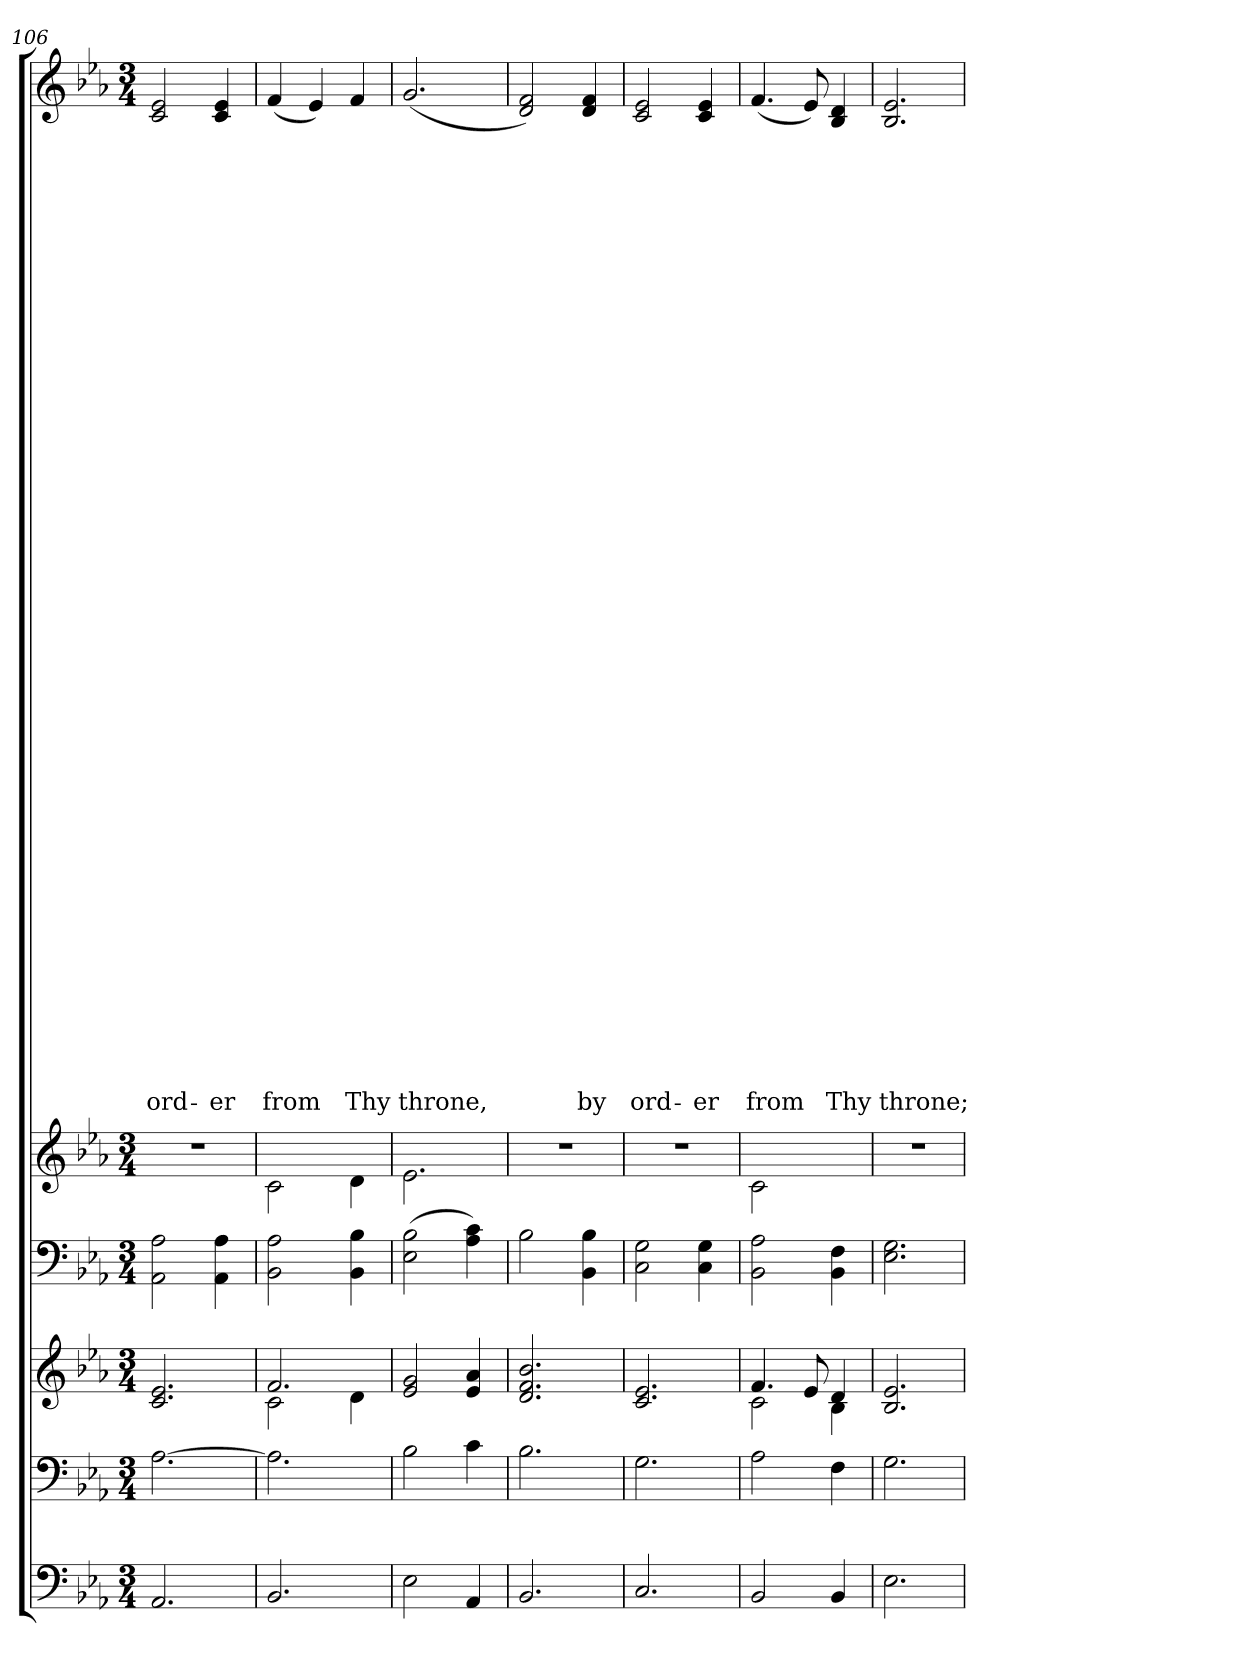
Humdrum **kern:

**kern	**kern	**kern	**kern	**kern	**kern	**text	**text	**text	**text	**text	**text	**text	**text	**text	**text	**text	**text	**text	**text	**text	**text	**text	**text	**text	**text	**text	**text	**text	**text	**text	**text	**text	**text	**text	**text	**text	**text	**text	**text	**text	**text	**text	**text	**text	**text	**text
*part6	*part5	*part4	*part3	*part2	*part1	*part1	*part1	*part1	*part1	*part1	*part1	*part1	*part1	*part1	*part1	*part1	*part1	*part1	*part1	*part1	*part1	*part1	*part1	*part1	*part1	*part1	*part1	*part1	*part1	*part1	*part1	*part1	*part1	*part1	*part1	*part1	*part1	*part1	*part1	*part1	*part1	*part1	*part1	*part1	*part1	*part1
*staff6	*staff5	*staff4	*staff3	*staff2	*staff1	*staff1	*staff1	*staff1	*staff1	*staff1	*staff1	*staff1	*staff1	*staff1	*staff1	*staff1	*staff1	*staff1	*staff1	*staff1	*staff1	*staff1	*staff1	*staff1	*staff1	*staff1	*staff1	*staff1	*staff1	*staff1	*staff1	*staff1	*staff1	*staff1	*staff1	*staff1	*staff1	*staff1	*staff1	*staff1	*staff1	*staff1	*staff1	*staff1	*staff1	*staff1
*clefF4	*clefF4	*clefG2	*clefF4	*clefG2	*clefG2	*	*	*	*	*	*	*	*	*	*	*	*	*	*	*	*	*	*	*	*	*	*	*	*	*	*	*	*	*	*	*	*	*	*	*	*	*	*	*	*	*
*k[b-e-a-]	*k[b-e-a-]	*k[b-e-a-]	*k[b-e-a-]	*k[b-e-a-]	*k[b-e-a-]	*	*	*	*	*	*	*	*	*	*	*	*	*	*	*	*	*	*	*	*	*	*	*	*	*	*	*	*	*	*	*	*	*	*	*	*	*	*	*	*	*
*E-:	*E-:	*E-:	*E-:	*E-:	*E-:	*	*	*	*	*	*	*	*	*	*	*	*	*	*	*	*	*	*	*	*	*	*	*	*	*	*	*	*	*	*	*	*	*	*	*	*	*	*	*	*	*
*M3/4	*M3/4	*M3/4	*M3/4	*M3/4	*M3/4	*	*	*	*	*	*	*	*	*	*	*	*	*	*	*	*	*	*	*	*	*	*	*	*	*	*	*	*	*	*	*	*	*	*	*	*	*	*	*	*	*
=106	=106	=106	=106	=106	=106	=106	=106	=106	=106	=106	=106	=106	=106	=106	=106	=106	=106	=106	=106	=106	=106	=106	=106	=106	=106	=106	=106	=106	=106	=106	=106	=106	=106	=106	=106	=106	=106	=106	=106	=106	=106	=106	=106	=106	=106	=106
*	*^	*^	*^	*	*	*	*	*	*	*	*	*	*	*	*	*	*	*	*	*	*	*	*	*	*	*	*	*	*	*	*	*	*	*	*	*	*	*	*	*	*	*	*	*	*	*
!	!	!	!	!	!	!	!	!	!	!	!	!	!	!	!	!	!	!	!	!	!	!	!	!	!	!	!	!	!	!	!	!	!	!	!	!	!	!	!	!	!	!	!	!	!	!	!	!	!LO:LY:b
2.AA-/	[>2.A-\	2.ryy	2.c/ 2.e-/	2.ryy	2AA-\ 2A-\	2.ryy	2.r	2c/ 2e-/	.	.	.	.	.	.	.	.	.	.	.	.	.	.	.	.	.	.	.	.	.	.	.	.	.	.	.	.	.	.	.	.	.	.	.	.	.	.	.	.	ord-
!	!	!	!	!	!	!	!	!	!	!	!	!	!	!	!	!	!	!	!	!	!	!	!	!	!	!	!	!	!	!	!	!	!	!	!	!	!	!	!	!	!	!	!	!	!	!	!	!	!LO:LY:b
.	.	.	.	.	4AA-\ 4A-\	.	.	4c/ 4e-/	.	.	.	.	.	.	.	.	.	.	.	.	.	.	.	.	.	.	.	.	.	.	.	.	.	.	.	.	.	.	.	.	.	.	.	.	.	.	.	.	-er
=107	=107	=107	=107	=107	=107	=107	=107	=107	=107	=107	=107	=107	=107	=107	=107	=107	=107	=107	=107	=107	=107	=107	=107	=107	=107	=107	=107	=107	=107	=107	=107	=107	=107	=107	=107	=107	=107	=107	=107	=107	=107	=107	=107	=107	=107	=107	=107	=107	=107
!	!	!	!	!	!	!	!	!	!	!	!	!	!	!	!	!	!	!	!	!	!	!	!	!	!	!	!	!	!	!	!	!	!	!	!	!	!	!	!	!	!	!	!	!	!	!	!	!	!LO:LY:b
2.BB-/	2.A-\]	2.ryy	2.f/	2c\	2BB-\ 2A-\	2.ryy	2c\	(4f/	.	.	.	.	.	.	.	.	.	.	.	.	.	.	.	.	.	.	.	.	.	.	.	.	.	.	.	.	.	.	.	.	.	.	.	.	.	.	.	.	from
.	.	.	.	.	.	.	.	4e-/)	.	.	.	.	.	.	.	.	.	.	.	.	.	.	.	.	.	.	.	.	.	.	.	.	.	.	.	.	.	.	.	.	.	.	.	.	.	.	.	.	.
!	!	!	!	!	!	!	!	!	!	!	!	!	!	!	!	!	!	!	!	!	!	!	!	!	!	!	!	!	!	!	!	!	!	!	!	!	!	!	!	!	!	!	!	!	!	!	!	!	!LO:LY:b
.	.	.	.	4d\	4BB-\ 4B-\	.	4d\	4f/	.	.	.	.	.	.	.	.	.	.	.	.	.	.	.	.	.	.	.	.	.	.	.	.	.	.	.	.	.	.	.	.	.	.	.	.	.	.	.	.	Thy
=108	=108	=108	=108	=108	=108	=108	=108	=108	=108	=108	=108	=108	=108	=108	=108	=108	=108	=108	=108	=108	=108	=108	=108	=108	=108	=108	=108	=108	=108	=108	=108	=108	=108	=108	=108	=108	=108	=108	=108	=108	=108	=108	=108	=108	=108	=108	=108	=108	=108
!	!	!	!	!	!	!	!	!	!	!	!	!	!	!	!	!	!	!	!	!	!	!	!	!	!	!	!	!	!	!	!	!	!	!	!	!	!	!	!	!	!	!	!	!	!	!	!	!	!LO:LY:b
2E-\	2B-\	2.ryy	2e-/ 2g/	2.ryy	(>2E-\ 2B-\	2.ryy	2.e-\	(2.g/	.	.	.	.	.	.	.	.	.	.	.	.	.	.	.	.	.	.	.	.	.	.	.	.	.	.	.	.	.	.	.	.	.	.	.	.	.	.	.	.	throne,
4AA-/	4c\	.	4e-/ 4a-/	.	4A-\ 4c\)	.	.	.	.	.	.	.	.	.	.	.	.	.	.	.	.	.	.	.	.	.	.	.	.	.	.	.	.	.	.	.	.	.	.	.	.	.	.	.	.	.	.	.	.
=109	=109	=109	=109	=109	=109	=109	=109	=109	=109	=109	=109	=109	=109	=109	=109	=109	=109	=109	=109	=109	=109	=109	=109	=109	=109	=109	=109	=109	=109	=109	=109	=109	=109	=109	=109	=109	=109	=109	=109	=109	=109	=109	=109	=109	=109	=109	=109	=109	=109
2.BB-/	2.B-\	2.ryy	2.d/ 2.f/ 2.b-/	2.ryy	2B-\	2.ryy	2.r	2d/ 2f/)	.	.	.	.	.	.	.	.	.	.	.	.	.	.	.	.	.	.	.	.	.	.	.	.	.	.	.	.	.	.	.	.	.	.	.	.	.	.	.	.	.
!	!	!	!	!	!	!	!	!	!	!	!	!	!	!	!	!	!	!	!	!	!	!	!	!	!	!	!	!	!	!	!	!	!	!	!	!	!	!	!	!	!	!	!	!	!	!	!	!	!LO:LY:b
.	.	.	.	.	4BB-\ 4B-\	.	.	4d/ 4f/	.	.	.	.	.	.	.	.	.	.	.	.	.	.	.	.	.	.	.	.	.	.	.	.	.	.	.	.	.	.	.	.	.	.	.	.	.	.	.	.	by
=110	=110	=110	=110	=110	=110	=110	=110	=110	=110	=110	=110	=110	=110	=110	=110	=110	=110	=110	=110	=110	=110	=110	=110	=110	=110	=110	=110	=110	=110	=110	=110	=110	=110	=110	=110	=110	=110	=110	=110	=110	=110	=110	=110	=110	=110	=110	=110	=110	=110
!	!	!	!	!	!	!	!	!	!	!	!	!	!	!	!	!	!	!	!	!	!	!	!	!	!	!	!	!	!	!	!	!	!	!	!	!	!	!	!	!	!	!	!	!	!	!	!	!	!LO:LY:b
2.C/	2.G\	2.ryy	2.c/ 2.e-/	2.ryy	2C\ 2G\	2.ryy	2.r	2c/ 2e-/	.	.	.	.	.	.	.	.	.	.	.	.	.	.	.	.	.	.	.	.	.	.	.	.	.	.	.	.	.	.	.	.	.	.	.	.	.	.	.	.	ord-
!	!	!	!	!	!	!	!	!	!	!	!	!	!	!	!	!	!	!	!	!	!	!	!	!	!	!	!	!	!	!	!	!	!	!	!	!	!	!	!	!	!	!	!	!	!	!	!	!	!LO:LY:b
.	.	.	.	.	4C\ 4G\	.	.	4c/ 4e-/	.	.	.	.	.	.	.	.	.	.	.	.	.	.	.	.	.	.	.	.	.	.	.	.	.	.	.	.	.	.	.	.	.	.	.	.	.	.	.	.	-er
=111	=111	=111	=111	=111	=111	=111	=111	=111	=111	=111	=111	=111	=111	=111	=111	=111	=111	=111	=111	=111	=111	=111	=111	=111	=111	=111	=111	=111	=111	=111	=111	=111	=111	=111	=111	=111	=111	=111	=111	=111	=111	=111	=111	=111	=111	=111	=111	=111	=111
!	!	!	!	!	!	!	!	!	!	!	!	!	!	!	!	!	!	!	!	!	!	!	!	!	!	!	!	!	!	!	!	!	!	!	!	!	!	!	!	!	!	!	!	!	!	!	!	!	!LO:LY:b
2BB-/	2A-\	2.ryy	4.f/	2c\	2BB-\ 2A-\	2.ryy	2c\	(4.f/	.	.	.	.	.	.	.	.	.	.	.	.	.	.	.	.	.	.	.	.	.	.	.	.	.	.	.	.	.	.	.	.	.	.	.	.	.	.	.	.	from
.	.	.	8e-/	.	.	.	.	8e-/)	.	.	.	.	.	.	.	.	.	.	.	.	.	.	.	.	.	.	.	.	.	.	.	.	.	.	.	.	.	.	.	.	.	.	.	.	.	.	.	.	.
!	!	!	!	!	!	!	!	!	!	!	!	!	!	!	!	!	!	!	!	!	!	!	!	!	!	!	!	!	!	!	!	!	!	!	!	!	!	!	!	!	!	!	!	!	!	!	!	!	!LO:LY:b
4BB-/	4F\	.	4d/	4B-\	4BB-\ 4F\	.	4ryy	4B-/ 4d/	.	.	.	.	.	.	.	.	.	.	.	.	.	.	.	.	.	.	.	.	.	.	.	.	.	.	.	.	.	.	.	.	.	.	.	.	.	.	.	.	Thy
=112	=112	=112	=112	=112	=112	=112	=112	=112	=112	=112	=112	=112	=112	=112	=112	=112	=112	=112	=112	=112	=112	=112	=112	=112	=112	=112	=112	=112	=112	=112	=112	=112	=112	=112	=112	=112	=112	=112	=112	=112	=112	=112	=112	=112	=112	=112	=112	=112	=112
!	!	!	!	!	!	!	!	!	!	!	!	!	!	!	!	!	!	!	!	!	!	!	!	!	!	!	!	!	!	!	!	!	!	!	!	!	!	!	!	!	!	!	!	!	!	!	!	!	!LO:LY:b
2.E-\	2.G\	2.ryy	2.B-/ 2.e-/	2.ryy	2.E-\ 2.G\	2.ryy	2.r	2.B-/ 2.e-/	.	.	.	.	.	.	.	.	.	.	.	.	.	.	.	.	.	.	.	.	.	.	.	.	.	.	.	.	.	.	.	.	.	.	.	.	.	.	.	.	throne;
*	*v	*v	*	*	*v	*v	*	*	*	*	*	*	*	*	*	*	*	*	*	*	*	*	*	*	*	*	*	*	*	*	*	*	*	*	*	*	*	*	*	*	*	*	*	*	*	*	*	*	*
*	*	*v	*v	*	*	*	*	*	*	*	*	*	*	*	*	*	*	*	*	*	*	*	*	*	*	*	*	*	*	*	*	*	*	*	*	*	*	*	*	*	*	*	*	*	*	*	*
=	=	=	=	=	=	=	=	=	=	=	=	=	=	=	=	=	=	=	=	=	=	=	=	=	=	=	=	=	=	=	=	=	=	=	=	=	=	=	=	=	=	=	=	=	=	=
*-	*-	*-	*-	*-	*-	*-	*-	*-	*-	*-	*-	*-	*-	*-	*-	*-	*-	*-	*-	*-	*-	*-	*-	*-	*-	*-	*-	*-	*-	*-	*-	*-	*-	*-	*-	*-	*-	*-	*-	*-	*-	*-	*-	*-	*-	*-
